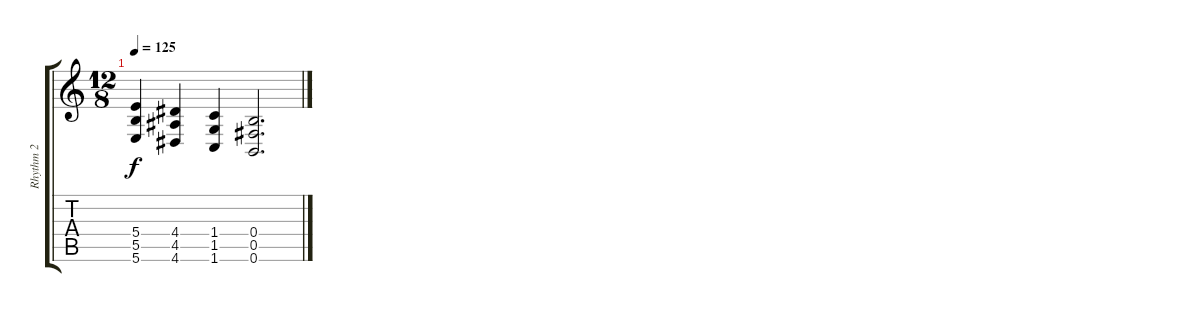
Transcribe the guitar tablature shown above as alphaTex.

\track ("Rhythm 2" "Rhythm 2") {instrument distortionguitar}
\staff {score tabs}
\tuning (Db4 Ab3 E3 B2 Gb2 B1) {hide}
\ts (12 8)
\tempo 125
\clef g2
\ks c
(5.4 5.5 5.6).4{dy f} (4.4 4.5 4.6).4 (1.4 1.5 1.6).4 (0.4 0.5 0.6).2{d}
